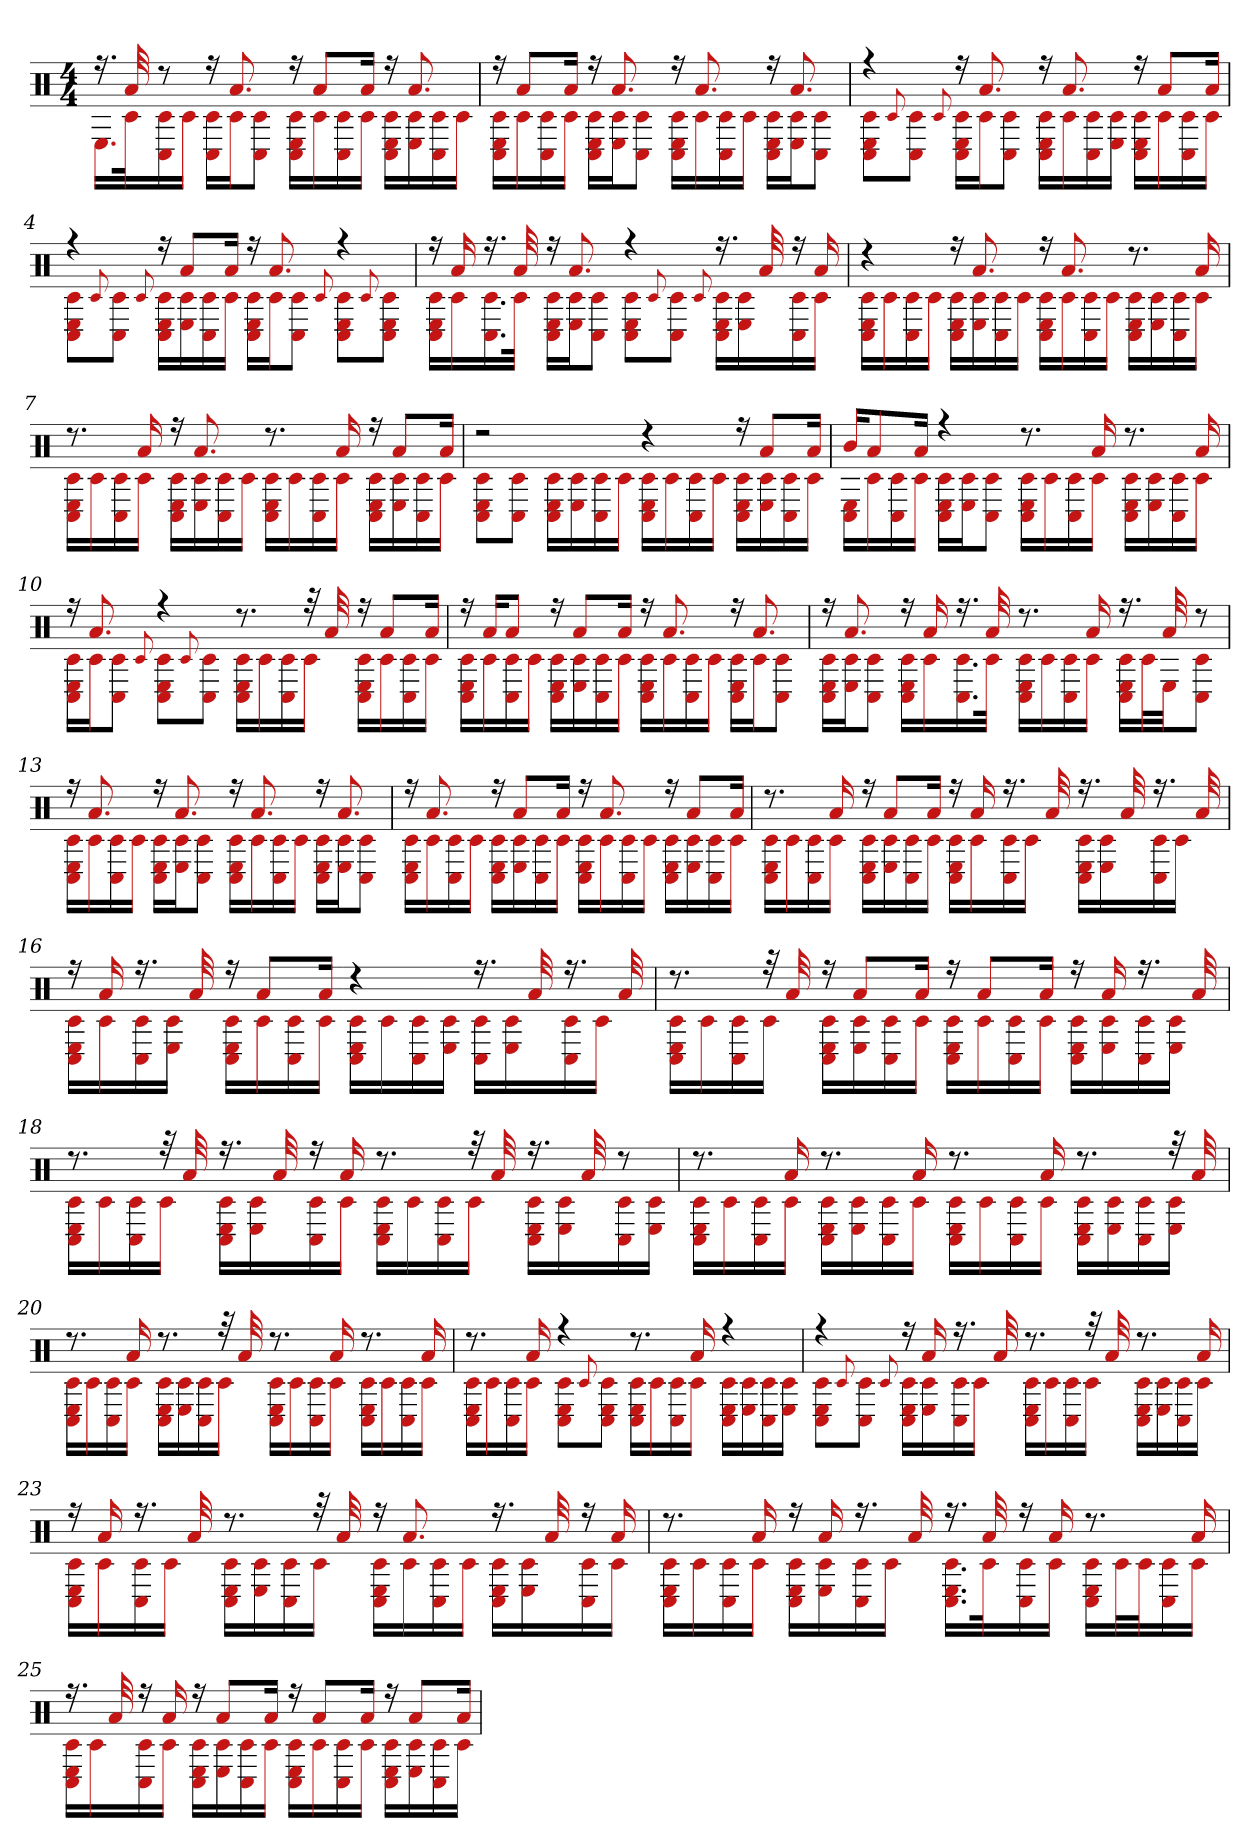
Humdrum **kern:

**kern
*part1
*staff1
*clefX
*k[]
*M4/4
=1
*^
16.r	16.ELL
32a	32c#k
8r	16c# 16C#
.	16c#JJ
16r	16C# 16c#LL
8.a	16c#J
.	8C# 8c#J
16r	16C# 16E 16c#LL
8aL	16c#
.	16C# 16c#
16aJk	16c#JJ
16r	16C# 16E 16c#LL
8.a	16E 16c#
.	16C# 16c#
.	16c#JJ
=2	=2
16r	16E 16C# 16c#LL
8aL	16c#
.	16C# 16c#
16aJk	16c#JJ
16r	16C# 16c# 16ELL
8.a	16c# 16EJ
.	8C# 8c#J
16r	16C# 16c# 16ELL
8.a	16c#
.	16C# 16c#
.	16c#JJ
16r	16C# 16c# 16ELL
8.a	16c# 16EJ
.	8C# 8c#J
=3	=3
4r	8C# 8E 8c#L
.	8qqc#
.	8C# 8c#J
.	8qqc#
16r	16C# 16c# 16ELL
8.a	16c#J
.	8C# 8c#J
16r	16C# 16c# 16ELL
8.a	16c#
.	16C# 16c#
.	16E 16c#JJ
16r	16E 16c# 16C#LL
8aL	16c#
.	16c# 16C#
16aJk	16c#JJ
=4	=4
4r	8C# 8E 8c#L
.	8qqc#
.	8C# 8c#J
.	8qqc#
16r	16C# 16E 16c#LL
8aL	16E 16c#
.	16C# 16c#
16aJk	16c#JJ
16r	16C# 16E 16c#LL
8.a	16c#J
.	8C# 8c#J
.	8qqc#
4r	8E 8c# 8C#L
.	8qqc#
.	8E 8c# 8C#J
=5	=5
16r	16C# 16E 16c#LL
16a	16c#
16.r	16.C# 16.c#
32a	32c#JJk
16r	16C# 16c# 16ELL
8.a	16E 16c#J
.	8C# 8c#J
4r	8E 8C# 8c#L
.	8qqc#
.	8C# 8c#J
.	8qqc#
16.r	16C# 16E 16c#LL
.	16c# 16E
32a	.
16r	16c# 16C#
16a	16c#JJ
=6	=6
4r	16C# 16E 16c#LL
.	16c#
.	16C# 16c#
.	16c#JJ
16r	16C# 16c# 16ELL
8.a	16c# 16E
.	16C# 16c#
.	16c#JJ
16r	16C# 16c# 16ELL
8.a	16c#
.	16C# 16c#
.	16c#JJ
8.r	16C# 16c# 16ELL
.	16c# 16E
.	16c# 16C#
16a	16c#JJ
=7	=7
8.r	16C# 16E 16c#LL
.	16c#
.	16C# 16c#
16a	16c#JJ
16r	16C# 16c# 16ELL
8.a	16c# 16E
.	16C# 16c#
.	16c#JJ
8.r	16C# 16E 16c#LL
.	16c#
.	16C# 16c#
16a	16c#JJ
16r	16C# 16c# 16ELL
8aL	16c# 16E
.	16c# 16C#
16aJk	16c#JJ
=8	=8
2r	8C# 8E 8c#L
.	8C# 8c#J
.	16C# 16c# 16ELL
.	16c# 16E
.	16C# 16c#
.	16c#JJ
4r	16C# 16c# 16ELL
.	16c#
.	16C# 16c#
.	16c#JJ
16r	16C# 16c# 16ELL
8aL	16c# 16E
.	16c# 16C#
16aJk	16c#JJ
=9	=9
16bKL	16C# 16ELL
8a	16c#
.	16C# 16c#
16aJk	16c#JJ
4r	16C# 16c# 16ELL
.	16E 16c#J
.	8C# 8c#J
8.r	16C# 16E 16c#LL
.	16c#
.	16C# 16c#
16a	16c#JJ
8.r	16C# 16c# 16ELL
.	16c# 16E
.	16C# 16c#
16a	16c#JJ
=10	=10
16r	16C# 16c# 16ELL
8.a	16c#J
.	8C# 8c#J
.	8qqc#
4r	8C# 8c# 8EL
.	8qqc#
.	8C# 8c#J
8.r	16C# 16c# 16ELL
.	16c#
.	16C# 16c#
32r	16c#JJ
32a	.
16r	16C# 16c# 16ELL
8aL	16c#
.	16C# 16c#
16aJk	16c#JJ
=11	=11
16r	16C# 16c# 16ELL
16aKL	16c#
8aJ	16C# 16c#
.	16c#JJ
16r	16C# 16c# 16ELL
8aL	16E 16c#
.	16C# 16c#
16aJk	16c#JJ
16r	16C# 16c# 16ELL
8.a	16c#
.	16c# 16C#
.	16c#JJ
16r	16c# 16C# 16ELL
8.a	16c#J
.	8C# 8c#J
=12	=12
16r	16C# 16c# 16ELL
8.a	16c# 16EJ
.	8C# 8c#J
16r	16C# 16c# 16ELL
16a	16c#
16.r	16.C# 16.c#
32a	32c#JJk
8.r	16C# 16c# 16ELL
.	16c#
.	16C# 16c#
16a	16c#JJ
16.r	16C# 16c# 16ELL
.	32c#L
32a	32EJJ
8r	8C# 8c#J
=13	=13
16r	16C# 16E 16c#LL
8.a	16c#
.	16C# 16c#
.	16c#JJ
16r	16C# 16c# 16ELL
8.a	16c# 16EJ
.	8c# 8C#J
16r	16C# 16c# 16ELL
8.a	16c#
.	16C# 16c#
.	16c#JJ
16r	16C# 16E 16c#LL
8.a	16c# 16EJ
.	8c# 8C#J
=14	=14
16r	16C# 16c# 16ELL
8.a	16c#
.	16C# 16c#
.	16c#JJ
16r	16C# 16E 16c#LL
8aL	16c# 16E
.	16c# 16C#
16aJk	16c#JJ
16r	16C# 16c# 16ELL
8.a	16c#
.	16C# 16c#
.	16c#JJ
16r	16C# 16E 16c#LL
8aL	16c# 16E
.	16c# 16C#
16aJk	16c#JJ
=15	=15
8.r	16C# 16c# 16ELL
.	16c#
.	16C# 16c#
16a	16c#JJ
16r	16C# 16c# 16ELL
8aL	16E 16c#
.	16C# 16c#
16aJk	16c#JJ
16r	16C# 16c# 16ELL
16a	16c#
16.r	16C# 16c#
.	16c#JJ
32a	.
16.r	16c# 16C# 16ELL
.	16c# 16E
32a	.
16.r	16c# 16C#
.	16c#JJ
32a	.
=16	=16
16r	16C# 16E 16c#LL
16a	16c#
16.r	16C# 16c#
.	16E 16c#JJ
32a	.
16r	16E 16c# 16C#LL
8aL	16c#
.	16C# 16c#
16aJk	16c#JJ
4r	16C# 16E 16c#LL
.	16c#
.	16C# 16c#
.	16c# 16EJJ
16.r	16c# 16C#LL
.	16E 16c#
32a	.
16.r	16c# 16C#
.	16c#JJ
32a	.
=17	=17
8.r	16C# 16E 16c#LL
.	16c#
.	16C# 16c#
32r	16c#JJ
32a	.
16r	16C# 16c# 16ELL
8aL	16c# 16E
.	16C# 16c#
16aJk	16c#JJ
16r	16C# 16E 16c#LL
8aL	16c#
.	16C# 16c#
16aJk	16c#JJ
16r	16C# 16E 16c#LL
16a	16E 16c#
16.r	16C# 16c#
.	16c# 16EJJ
32a	.
=18	=18
8.r	16E 16c# 16C#LL
.	16c#
.	16c# 16C#
32r	16c#JJ
32a	.
16.r	16C# 16c# 16ELL
.	16E 16c#
32a	.
16r	16c# 16C#
16a	16c#JJ
8.r	16C# 16E 16c#LL
.	16c#
.	16C# 16c#
32r	16c#JJ
32a	.
16.r	16C# 16E 16c#LL
.	16E 16c#
32a	.
8r	16C# 16c#
.	16E 16c#JJ
=19	=19
8.r	16E 16c# 16C#LL
.	16c#
.	16c# 16C#
16a	16c#JJ
8.r	16C# 16c# 16ELL
.	16E 16c#
.	16C# 16c#
16a	16c#JJ
8.r	16C# 16c# 16ELL
.	16c#
.	16C# 16c#
16a	16c#JJ
8.r	16C# 16c# 16ELL
.	16E 16c#
.	16c# 16C#
32r	16E 16c#JJ
32a	.
=20	=20
8.r	16E 16c# 16C#LL
.	16c#
.	16c# 16C#
16a	16c#JJ
8.r	16C# 16c# 16ELL
.	16c# 16E
.	16C# 16c#
32r	16c#JJ
32a	.
8.r	16C# 16c# 16ELL
.	16c#
.	16C# 16c#
16a	16c#JJ
8.r	16C# 16c# 16ELL
.	16c#
.	16C# 16c#
16a	16c#JJ
=21	=21
8.r	16C# 16c# 16ELL
.	16c#
.	16C# 16c#
16a	16c#JJ
4r	8C# 8c# 8EL
.	8qqc#
.	8E 8C# 8c#J
8.r	16C# 16c# 16ELL
.	16c#
.	16C# 16c#
16a	16c#JJ
4r	16c# 16C# 16ELL
.	16c# 16E
.	16c# 16C#
.	16E 16c#JJ
=22	=22
4r	8E 8c# 8C#L
.	8qqc#
.	8c# 8C#J
.	8qqc#
16r	16c# 16C# 16ELL
16a	16c# 16E
16.r	16c# 16C#
.	16c#JJ
32a	.
8.r	16C# 16c# 16ELL
.	16c#
.	16C# 16c#
32r	16c#JJ
32a	.
8.r	16C# 16c# 16ELL
.	16c# 16E
.	16C# 16c#
16a	16c#JJ
=23	=23
16r	16C# 16c# 16ELL
16a	16c#
16.r	16C# 16c#
.	16c#JJ
32a	.
8.r	16C# 16c# 16ELL
.	16c# 16E
.	16C# 16c#
32r	16c#JJ
32a	.
16r	16C# 16c# 16ELL
8.a	16c#
.	16C# 16c#
.	16c#JJ
16.r	16C# 16c# 16ELL
.	16E 16c#
32a	.
16r	16C# 16c#
16a	16c#JJ
=24	=24
8.r	16C# 16c# 16ELL
.	16c#
.	16C# 16c#
16a	16c#JJ
16r	16C# 16c# 16ELL
16a	16c# 16E
16.r	16C# 16c#
.	16c#JJ
32a	.
16.r	16.C# 16.c# 16.ELL
32a	32c#k
16r	16C# 16c#
16a	16c#JJ
8.r	16C# 16c# 16ELL
.	32c#L
.	32c#J
.	16C# 16c#
16a	16c#JJ
=25	=25
16.r	16C# 16c# 16ELL
.	16c#
32a	.
16r	16c# 16C#
16a	16c#JJ
16r	16c# 16C# 16ELL
8aL	16c# 16E
.	16c# 16C#
16aJk	16c#JJ
16r	16C# 16c# 16ELL
8aL	16c#
.	16C# 16c#
16aJk	16c#JJ
16r	16C# 16c# 16ELL
8aL	16E 16c#
.	16c# 16C#
16aJk	16c#JJ
*v	*v
=
*-
